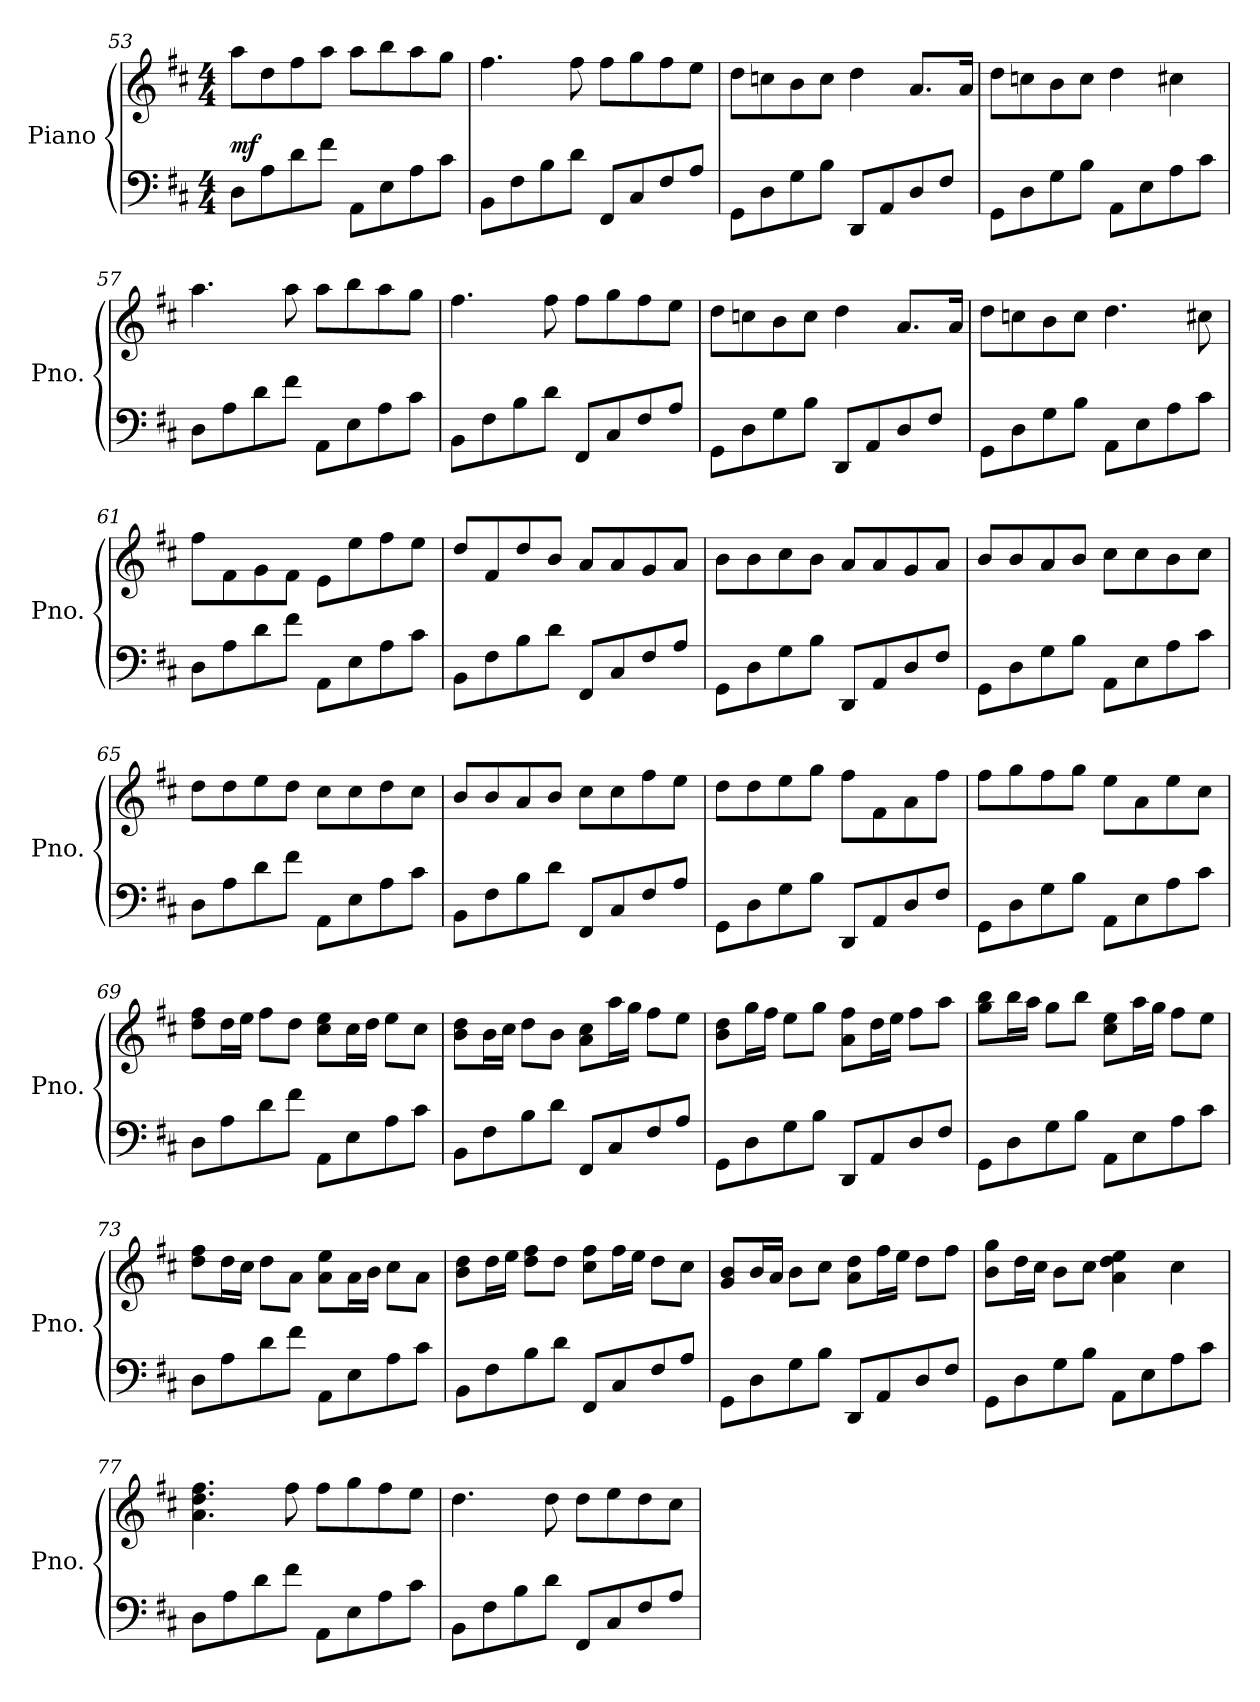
**kern	**kern	**dynam
*part1	*part1	*part1
*staff2	*staff1	*staff1/2
*I"Piano	*	*
*I'Pno.	*	*
!!LO:LB:g=z
*clefF4	*clefG2	*
*k[f#c#]	*k[f#c#]	*
*M4/4	*M4/4	*
=53	=53	=53
!	!	!LO:DY:a=2
8D\L	8aa\L	mf
8A\	8dd\	.
8d\	8ff#\	.
8f#\J	8aa\J	.
8AA\L	8aa\L	.
8E\	8bb\	.
8A\	8aa\	.
8c#\J	8gg\J	.
=54	=54	=54
8BB\L	4.ff#\	.
8F#\	.	.
8B\	.	.
8d\J	8ff#\	.
8FF#/L	8ff#\L	.
8C#/	8gg\	.
8F#/	8ff#\	.
8A/J	8ee\J	.
!!LO:LB:g=z
=55	=55	=55
8GG\L	8dd\L	.
8D\	8ccn\	.
8G\	8b\	.
8B\J	8cc\J	.
8DD/L	4dd\	.
8AA/	.	.
8D/	8.a/L	.
8F#/J	.	.
.	16a/Jk	.
=56	=56	=56
8GG\L	8dd\L	.
8D\	8ccn\	.
8G\	8b\	.
8B\J	8cc\J	.
8AA\L	4dd\	.
8E\	.	.
8A\	4cc#X\	.
8c#\J	.	.
=57	=57	=57
8D\L	4.aa\	.
8A\	.	.
8d\	.	.
8f#\J	8aa\	.
8AA\L	8aa\L	.
8E\	8bb\	.
8A\	8aa\	.
8c#\J	8gg\J	.
=58	=58	=58
8BB\L	4.ff#\	.
8F#\	.	.
8B\	.	.
8d\J	8ff#\	.
8FF#/L	8ff#\L	.
8C#/	8gg\	.
8F#/	8ff#\	.
8A/J	8ee\J	.
!!LO:PB:g=z
=59	=59	=59
8GG\L	8dd\L	.
8D\	8ccn\	.
8G\	8b\	.
8B\J	8cc\J	.
8DD/L	4dd\	.
8AA/	.	.
8D/	8.a/L	.
8F#/J	.	.
.	16a/Jk	.
=60	=60	=60
8GG\L	8dd\L	.
8D\	8ccn\	.
8G\	8b\	.
8B\J	8cc\J	.
8AA\L	4.dd\	.
8E\	.	.
8A\	.	.
8c#\J	8cc#X\	.
=61	=61	=61
8D\L	8ff#\L	.
8A\	8f#\	.
8d\	8g\	.
8f#\J	8f#\J	.
8AA\L	8e\L	.
8E\	8ee\	.
8A\	8ff#\	.
8c#\J	8ee\J	.
=62	=62	=62
8BB\L	8dd/L	.
8F#\	8f#/	.
8B\	8dd/	.
8d\J	8b/J	.
8FF#/L	8a/L	.
8C#/	8a/	.
8F#/	8g/	.
8A/J	8a/J	.
!!LO:LB:g=z
=63	=63	=63
8GG\L	8b\L	.
8D\	8b\	.
8G\	8cc#\	.
8B\J	8b\J	.
8DD/L	8a/L	.
8AA/	8a/	.
8D/	8g/	.
8F#/J	8a/J	.
=64	=64	=64
8GG\L	8b/L	.
8D\	8b/	.
8G\	8a/	.
8B\J	8b/J	.
8AA\L	8cc#\L	.
8E\	8cc#\	.
8A\	8b\	.
8c#\J	8cc#\J	.
=65	=65	=65
8D\L	8dd\L	.
8A\	8dd\	.
8d\	8ee\	.
8f#\J	8dd\J	.
8AA\L	8cc#\L	.
8E\	8cc#\	.
8A\	8dd\	.
8c#\J	8cc#\J	.
=66	=66	=66
8BB\L	8b/L	.
8F#\	8b/	.
8B\	8a/	.
8d\J	8b/J	.
8FF#/L	8cc#\L	.
8C#/	8cc#\	.
8F#/	8ff#\	.
8A/J	8ee\J	.
=67	=67	=67
8GG\L	8dd\L	.
8D\	8dd\	.
8G\	8ee\	.
8B\J	8gg\J	.
8DD/L	8ff#\L	.
8AA/	8f#\	.
8D/	8a\	.
8F#/J	8ff#\J	.
!!LO:LB:g=z
=68	=68	=68
8GG\L	8ff#\L	.
8D\	8gg\	.
8G\	8ff#\	.
8B\J	8gg\J	.
8AA\L	8ee\L	.
8E\	8a\	.
8A\	8ee\	.
8c#\J	8cc#\J	.
=69	=69	=69
8D\L	8dd\ 8ff#\L	.
8A\	16dd\L	.
.	16ee\JJ	.
8d\	8ff#\L	.
8f#\J	8dd\J	.
8AA\L	8cc#\ 8ee\L	.
8E\	16cc#\L	.
.	16dd\JJ	.
8A\	8ee\L	.
8c#\J	8cc#\J	.
=70	=70	=70
8BB\L	8b\ 8dd\L	.
8F#\	16b\L	.
.	16cc#\JJ	.
8B\	8dd\L	.
8d\J	8b\J	.
8FF#/L	8a\ 8cc#\L	.
8C#/	16aa\L	.
.	16gg\JJ	.
8F#/	8ff#\L	.
8A/J	8ee\J	.
=71	=71	=71
8GG\L	8b\ 8dd\L	.
8D\	16gg\L	.
.	16ff#\JJ	.
8G\	8ee\L	.
8B\J	8gg\J	.
8DD/L	8a\ 8ff#\L	.
8AA/	16dd\L	.
.	16ee\JJ	.
8D/	8ff#\L	.
8F#/J	8aa\J	.
!!LO:LB:g=z
=72	=72	=72
8GG\L	8gg\ 8bb\L	.
8D\	16bb\L	.
.	16aa\JJ	.
8G\	8gg\L	.
8B\J	8bb\J	.
8AA\L	8cc#\ 8ee\L	.
8E\	16aa\L	.
.	16gg\JJ	.
8A\	8ff#\L	.
8c#\J	8ee\J	.
=73	=73	=73
8D\L	8dd\ 8ff#\L	.
8A\	16dd\L	.
.	16cc#\JJ	.
8d\	8dd\L	.
8f#\J	8a\J	.
8AA\L	8a\ 8ee\L	.
8E\	16a\L	.
.	16b\JJ	.
8A\	8cc#\L	.
8c#\J	8a\J	.
=74	=74	=74
8BB\L	8b\ 8dd\L	.
8F#\	16dd\L	.
.	16ee\JJ	.
8B\	8dd\ 8ff#\L	.
8d\J	8dd\J	.
8FF#/L	8cc#\ 8ff#\L	.
8C#/	16ff#\L	.
.	16ee\JJ	.
8F#/	8dd\L	.
8A/J	8cc#\J	.
=75	=75	=75
8GG\L	8g/ 8b/L	.
8D\	16b/L	.
.	16a/JJ	.
8G\	8b\L	.
8B\J	8cc#\J	.
8DD/L	8a\ 8dd\L	.
8AA/	16ff#\L	.
.	16ee\JJ	.
8D/	8dd\L	.
8F#/J	8ff#\J	.
!!LO:LB:g=z
=76	=76	=76
8GG\L	8b\ 8gg\L	.
8D\	16dd\L	.
.	16cc#\JJ	.
8G\	8b\L	.
8B\J	8cc#\J	.
8AA\L	4a\ 4dd\ 4ee\	.
8E\	.	.
8A\	4cc#\	.
8c#\J	.	.
=77	=77	=77
8D\L	4.a\ 4.dd\ 4.ff#\	.
8A\	.	.
8d\	.	.
8f#\J	8ff#\	.
8AA\L	8ff#\L	.
8E\	8gg\	.
8A\	8ff#\	.
8c#\J	8ee\J	.
=78	=78	=78
8BB\L	4.dd\	.
8F#\	.	.
8B\	.	.
8d\J	8dd\	.
8FF#/L	8dd\L	.
8C#/	8ee\	.
8F#/	8dd\	.
8A/J	8cc#\J	.
=	=	=
*-	*-	*-
